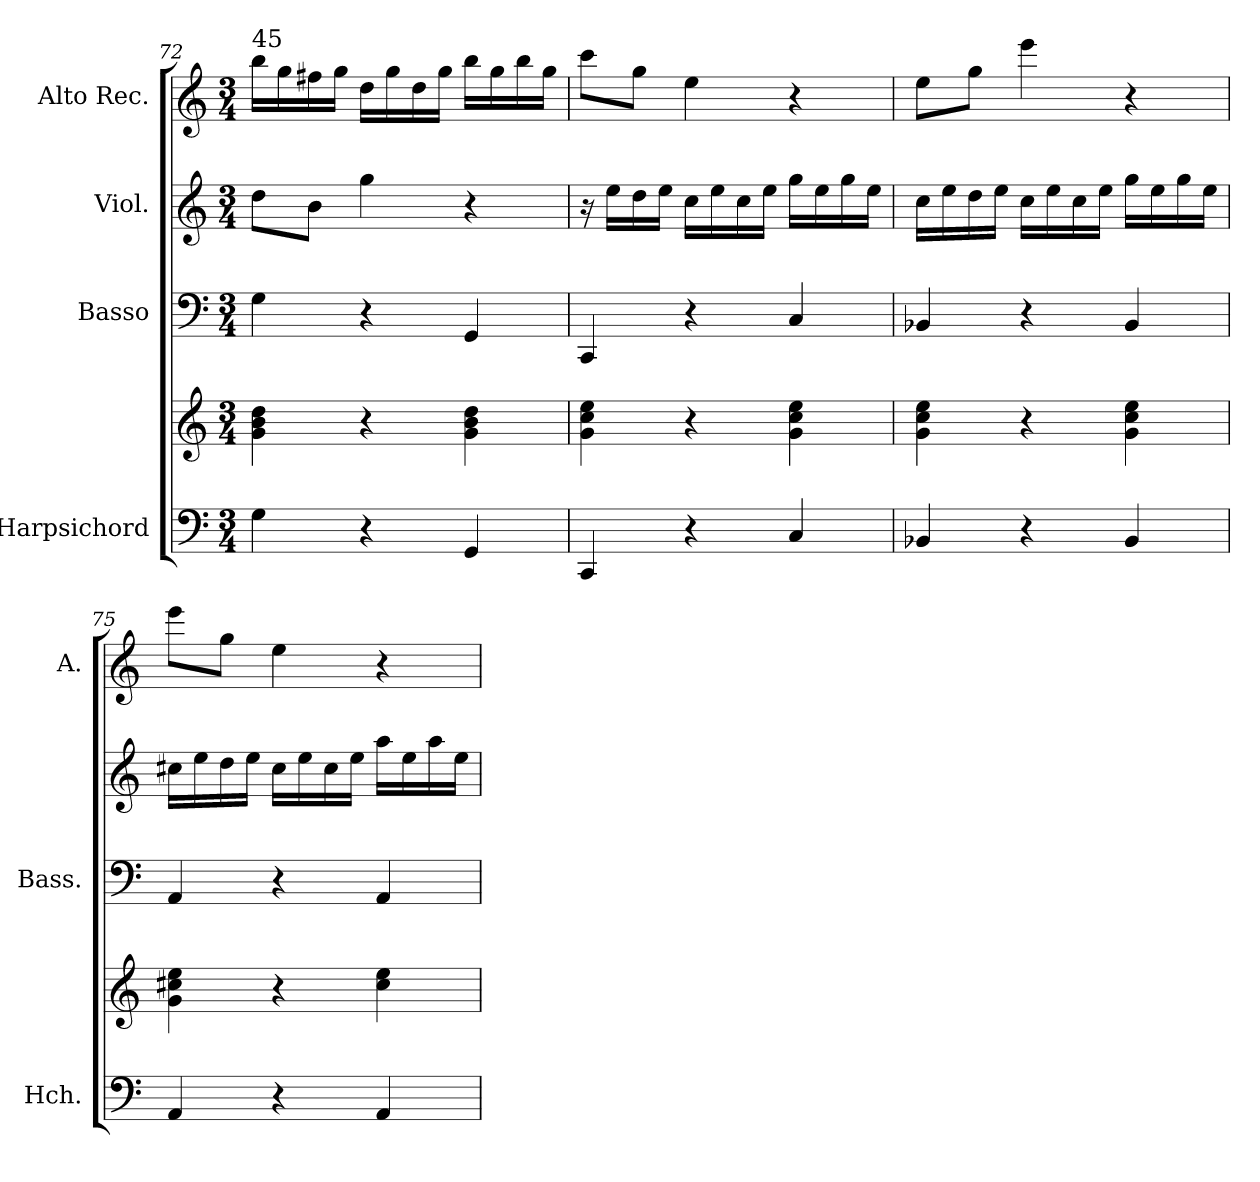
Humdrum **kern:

**kern	**kern	**kern	**kern	**kern
*part4	*part4	*part3	*part2	*part1
*staff5	*staff4	*staff3	*staff2	*staff1
*I"Harpsichord	*	*I"Basso	*I"Viol.	*I"Alto Rec.
*I'Hch.	*	*I'Bass.	*	*I'A.
*clefF4	*clefG2	*clefF4	*clefG2	*clefG2
*k[]	*k[]	*k[]	*k[]	*k[]
*M3/4	*M3/4	*M3/4	*M3/4	*M3/4
=72	=72	=72	=72	=72
!	!	!	!	!LO:TX:a:t=45
4G\	4g\ 4b\ 4dd\	4G\	8dd\L	16bb\LL
.	.	.	.	16gg\
.	.	.	8b\J	16ff#X\
.	.	.	.	16gg\JJ
4r	4r	4r	4gg\	16dd\LL
.	.	.	.	16gg\
.	.	.	.	16dd\
.	.	.	.	16gg\JJ
4GG/	4g\ 4b\ 4dd\	4GG/	4r	16bb\LL
.	.	.	.	16gg\
.	.	.	.	16bb\
.	.	.	.	16gg\JJ
!!LO:LB:g=z
=73	=73	=73	=73	=73
4CC/	4g\ 4cc\ 4ee\	4CC/	16r	8ccc\L
.	.	.	16ee\LL	.
.	.	.	16dd\	8gg\J
.	.	.	16ee\JJ	.
4r	4r	4r	16cc\LL	4ee\
.	.	.	16ee\	.
.	.	.	16cc\	.
.	.	.	16ee\JJ	.
4C/	4g\ 4cc\ 4ee\	4C/	16gg\LL	4r
.	.	.	16ee\	.
.	.	.	16gg\	.
.	.	.	16ee\JJ	.
=74	=74	=74	=74	=74
4BB-X/	4g\ 4cc\ 4ee\	4BB-X/	16cc\LL	8ee\L
.	.	.	16ee\	.
.	.	.	16dd\	8gg\J
.	.	.	16ee\JJ	.
4r	4r	4r	16cc\LL	4eee\
.	.	.	16ee\	.
.	.	.	16cc\	.
.	.	.	16ee\JJ	.
4BB-/	4g\ 4cc\ 4ee\	4BB-/	16gg\LL	4r
.	.	.	16ee\	.
.	.	.	16gg\	.
.	.	.	16ee\JJ	.
=75	=75	=75	=75	=75
4AA/	4g\ 4cc#X\ 4ee\	4AA/	16cc#X\LL	8eee\L
.	.	.	16ee\	.
.	.	.	16dd\	8gg\J
.	.	.	16ee\JJ	.
4r	4r	4r	16cc#\LL	4ee\
.	.	.	16ee\	.
.	.	.	16cc#\	.
.	.	.	16ee\JJ	.
4AA/	4cc#\ 4ee\	4AA/	16aa\LL	4r
.	.	.	16ee\	.
.	.	.	16aa\	.
.	.	.	16ee\JJ	.
=	=	=	=	=
*-	*-	*-	*-	*-
